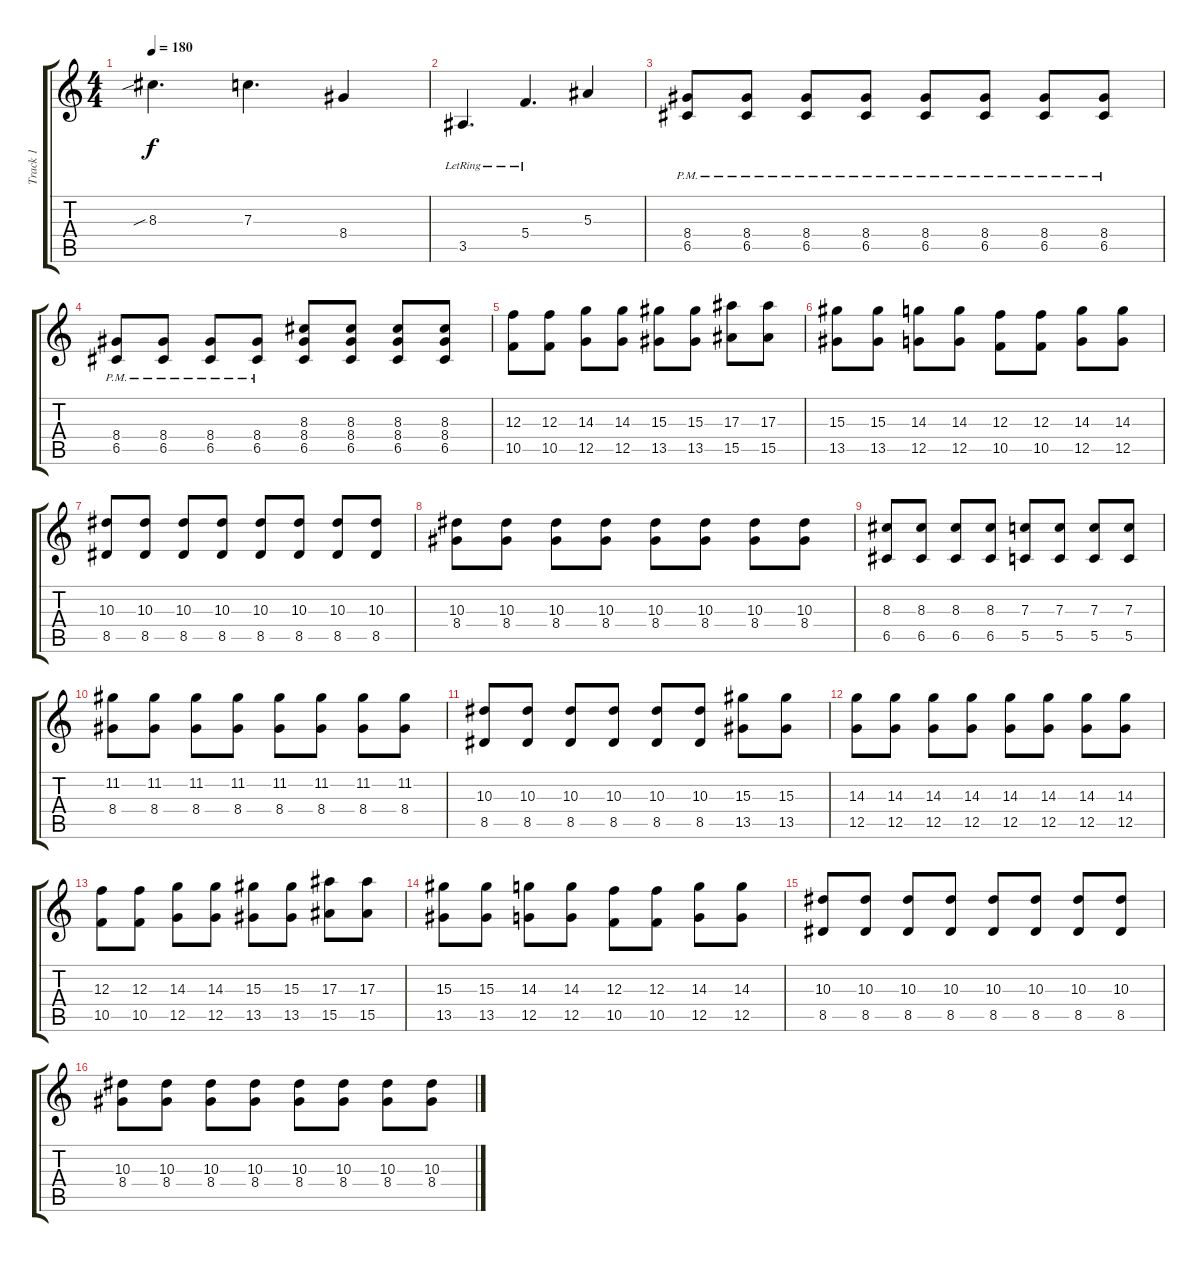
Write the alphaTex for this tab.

\track ("Track 1" "Track 1") {instrument overdrivenguitar}
\staff {score tabs}
\tuning (D4 A3 F3 C3 G2 C2) {hide}
\ts (4 4)
\tempo 180
\clef g2
\ks c
8.3{sib}.4{d dy f} 7.3.4{d} 8.4.4 |
3.5{lr}.4{d} 5.4{lr}.4{d} 5.3.4 |
(8.4{pm} 6.5{pm}).8 (8.4{pm} 6.5{pm}).8 (8.4{pm} 6.5{pm}).8 (8.4{pm} 6.5{pm}).8 (8.4{pm} 6.5{pm}).8 (8.4{pm} 6.5{pm}).8 (8.4{pm} 6.5{pm}).8 (8.4{pm} 6.5{pm}).8 |
(8.4{pm} 6.5{pm}).8 (8.4{pm} 6.5{pm}).8 (8.4{pm} 6.5{pm}).8 (8.4{pm} 6.5{pm}).8 (8.3 8.4 6.5).8 (8.3 8.4 6.5).8 (8.3 8.4 6.5).8 (8.3 8.4 6.5).8 |
(12.3 10.5).8 (12.3 10.5).8 (14.3 12.5).8 (14.3 12.5).8 (15.3 13.5).8 (15.3 13.5).8 (17.3 15.5).8 (17.3 15.5).8 |
(15.3 13.5).8 (15.3 13.5).8 (14.3 12.5).8 (14.3 12.5).8 (12.3 10.5).8 (12.3 10.5).8 (14.3 12.5).8 (14.3 12.5).8 |
(10.3 8.5).8 (10.3 8.5).8 (10.3 8.5).8 (10.3 8.5).8 (10.3 8.5).8 (10.3 8.5).8 (10.3 8.5).8 (10.3 8.5).8 |
(10.3 8.4).8 (10.3 8.4).8 (10.3 8.4).8 (10.3 8.4).8 (10.3 8.4).8 (10.3 8.4).8 (10.3 8.4).8 (10.3 8.4).8 |
(8.3 6.5).8 (8.3 6.5).8 (8.3 6.5).8 (8.3 6.5).8 (7.3 5.5).8 (7.3 5.5).8 (7.3 5.5).8 (7.3 5.5).8 |
(11.2 8.4).8 (11.2 8.4).8 (11.2 8.4).8 (11.2 8.4).8 (11.2 8.4).8 (11.2 8.4).8 (11.2 8.4).8 (11.2 8.4).8 |
(10.3 8.5).8 (10.3 8.5).8 (10.3 8.5).8 (10.3 8.5).8 (10.3 8.5).8 (10.3 8.5).8 (15.3 13.5).8 (15.3 13.5).8 |
(14.3 12.5).8 (14.3 12.5).8 (14.3 12.5).8 (14.3 12.5).8 (14.3 12.5).8 (14.3 12.5).8 (14.3 12.5).8 (14.3 12.5).8 |
(12.3 10.5).8 (12.3 10.5).8 (14.3 12.5).8 (14.3 12.5).8 (15.3 13.5).8 (15.3 13.5).8 (17.3 15.5).8 (17.3 15.5).8 |
(15.3 13.5).8 (15.3 13.5).8 (14.3 12.5).8 (14.3 12.5).8 (12.3 10.5).8 (12.3 10.5).8 (14.3 12.5).8 (14.3 12.5).8 |
(10.3 8.5).8 (10.3 8.5).8 (10.3 8.5).8 (10.3 8.5).8 (10.3 8.5).8 (10.3 8.5).8 (10.3 8.5).8 (10.3 8.5).8 |
(10.3 8.4).8 (10.3 8.4).8 (10.3 8.4).8 (10.3 8.4).8 (10.3 8.4).8 (10.3 8.4).8 (10.3 8.4).8 (10.3 8.4).8
